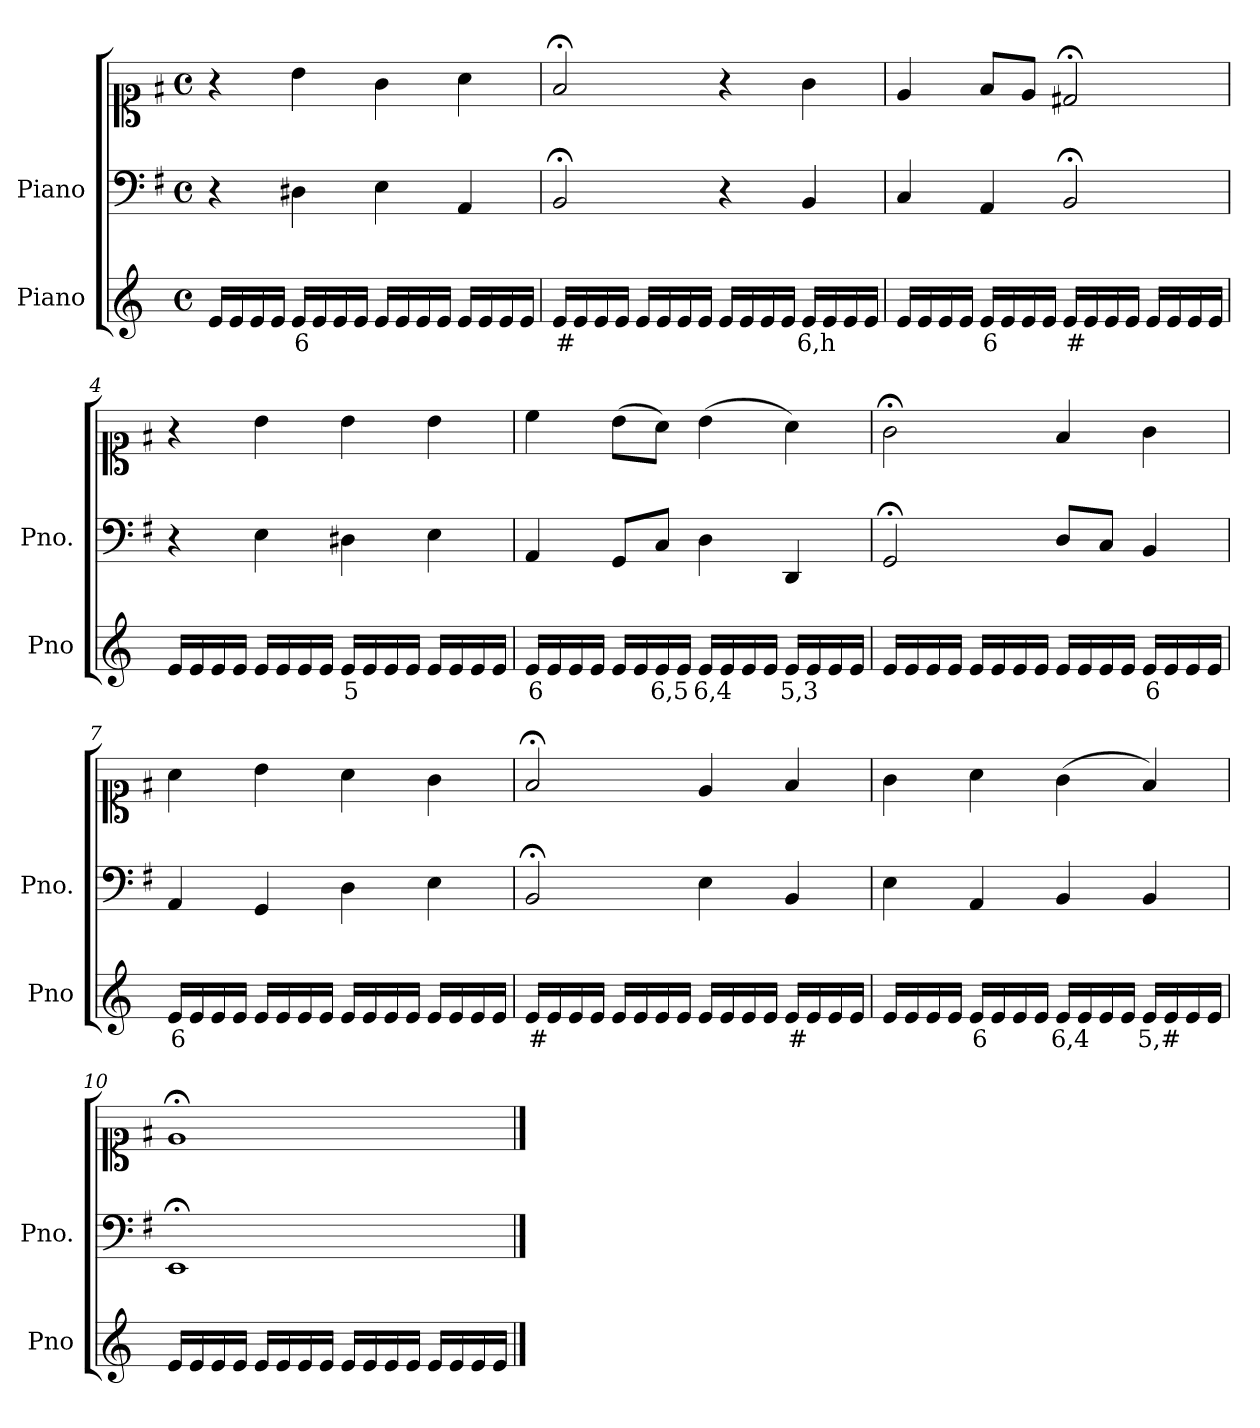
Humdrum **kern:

**kern	**text	**kern	**kern
*part2	*part2	*part1	*part1
*staff3	*staff3	*staff2	*staff1
*I"Piano	*	*I"Piano	*
*I'Pno	*	*I'Pno.	*
*clefG2	*	*clefF4	*clefC1
*k[]	*	*k[f#]	*k[f#]
*M4/4	*	*M4/4	*M4/4
*met(c)	*	*met(c)	*met(c)
=1	=1	=1	=1
16e/LL	.	4r	4r
16e/	.	.	.
16e/	.	.	.
16e/JJ	.	.	.
!	!LO:LY:b	!	!
16e/LL	6	4D#X\	4b\
16e/	.	.	.
16e/	.	.	.
16e/JJ	.	.	.
16e/LL	.	4E\	4g\
16e/	.	.	.
16e/	.	.	.
16e/JJ	.	.	.
16e/LL	.	4AA/	4a\
16e/	.	.	.
16e/	.	.	.
16e/JJ	.	.	.
=2	=2	=2	=2
!	!LO:LY:b	!	!
16e/LL	#	2BB;</	2f#;</
16e/	.	.	.
16e/	.	.	.
16e/JJ	.	.	.
16e/LL	.	.	.
16e/	.	.	.
16e/	.	.	.
16e/JJ	.	.	.
16e/LL	.	4r	4r
16e/	.	.	.
16e/	.	.	.
16e/JJ	.	.	.
!	!LO:LY:b	!	!
16e/LL	6,h	4BB/	4g\
16e/	.	.	.
16e/	.	.	.
16e/JJ	.	.	.
=3	=3	=3	=3
16e/LL	.	4C/	4e/
16e/	.	.	.
16e/	.	.	.
16e/JJ	.	.	.
!	!LO:LY:b	!	!
16e/LL	6	4AA/	8f#/L
16e/	.	.	.
16e/	.	.	8e/J
16e/JJ	.	.	.
!	!LO:LY:b	!	!
16e/LL	#	2BB;</	2d#X;</
16e/	.	.	.
16e/	.	.	.
16e/JJ	.	.	.
16e/LL	.	.	.
16e/	.	.	.
16e/	.	.	.
16e/JJ	.	.	.
=4	=4	=4	=4
16e/LL	.	4r	4r
16e/	.	.	.
16e/	.	.	.
16e/JJ	.	.	.
16e/LL	.	4E\	4b\
16e/	.	.	.
16e/	.	.	.
16e/JJ	.	.	.
!	!LO:LY:b	!	!
16e/LL	5	4D#X\	4b\
16e/	.	.	.
16e/	.	.	.
16e/JJ	.	.	.
16e/LL	.	4E\	4b\
16e/	.	.	.
16e/	.	.	.
16e/JJ	.	.	.
=5	=5	=5	=5
!	!LO:LY:b	!	!
16e/LL	6	4AA/	4cc\
16e/	.	.	.
16e/	.	.	.
16e/JJ	.	.	.
16e/LL	.	8GG/L	(>8b\L
16e/	.	.	.
!	!LO:LY:b	!	!
16e/	6,5	8C/J	8a\J)
16e/JJ	.	.	.
!	!LO:LY:b	!	!
16e/LL	6,4	4D\	(>4b\
16e/	.	.	.
16e/	.	.	.
16e/JJ	.	.	.
!	!LO:LY:b	!	!
16e/LL	5,3	4DD/	4a\)
16e/	.	.	.
16e/	.	.	.
16e/JJ	.	.	.
=6	=6	=6	=6
16e/LL	.	2GG;</	2g;<\
16e/	.	.	.
16e/	.	.	.
16e/JJ	.	.	.
16e/LL	.	.	.
16e/	.	.	.
16e/	.	.	.
16e/JJ	.	.	.
16e/LL	.	8D/L	4f#/
16e/	.	.	.
!	!LO:LY:b	!	!
16e/	_	8C/J	.
16e/JJ	.	.	.
!	!LO:LY:b	!	!
16e/LL	6	4BB/	4g\
16e/	.	.	.
16e/	.	.	.
16e/JJ	.	.	.
=7	=7	=7	=7
!	!LO:LY:b	!	!
16e/LL	6	4AA/	4a\
16e/	.	.	.
16e/	.	.	.
16e/JJ	.	.	.
16e/LL	.	4GG/	4b\
16e/	.	.	.
16e/	.	.	.
16e/JJ	.	.	.
16e/LL	.	4D\	4a\
16e/	.	.	.
16e/	.	.	.
16e/JJ	.	.	.
16e/LL	.	4E\	4g\
16e/	.	.	.
16e/	.	.	.
16e/JJ	.	.	.
=8	=8	=8	=8
!	!LO:LY:b	!	!
16e/LL	#	2BB;</	2f#;</
16e/	.	.	.
16e/	.	.	.
16e/JJ	.	.	.
16e/LL	.	.	.
16e/	.	.	.
16e/	.	.	.
16e/JJ	.	.	.
16e/LL	.	4E\	4e/
16e/	.	.	.
16e/	.	.	.
16e/JJ	.	.	.
!	!LO:LY:b	!	!
16e/LL	#	4BB/	4f#/
16e/	.	.	.
16e/	.	.	.
16e/JJ	.	.	.
=9	=9	=9	=9
16e/LL	.	4E\	4g\
16e/	.	.	.
16e/	.	.	.
16e/JJ	.	.	.
!	!LO:LY:b	!	!
16e/LL	6	4AA/	4a\
16e/	.	.	.
16e/	.	.	.
16e/JJ	.	.	.
!	!LO:LY:b	!	!
16e/LL	6,4	4BB/	(>4g\
16e/	.	.	.
16e/	.	.	.
16e/JJ	.	.	.
!	!LO:LY:b	!	!
16e/LL	5,#	4BB/	4f#/)
16e/	.	.	.
16e/	.	.	.
16e/JJ	.	.	.
=10	=10	=10	=10
16e/LL	.	1EE;<	1e;<
16e/	.	.	.
16e/	.	.	.
16e/JJ	.	.	.
16e/LL	.	.	.
16e/	.	.	.
16e/	.	.	.
16e/JJ	.	.	.
16e/LL	.	.	.
16e/	.	.	.
16e/	.	.	.
16e/JJ	.	.	.
16e/LL	.	.	.
16e/	.	.	.
16e/	.	.	.
16e/JJ	.	.	.
==	==	==	==
*-	*-	*-	*-
